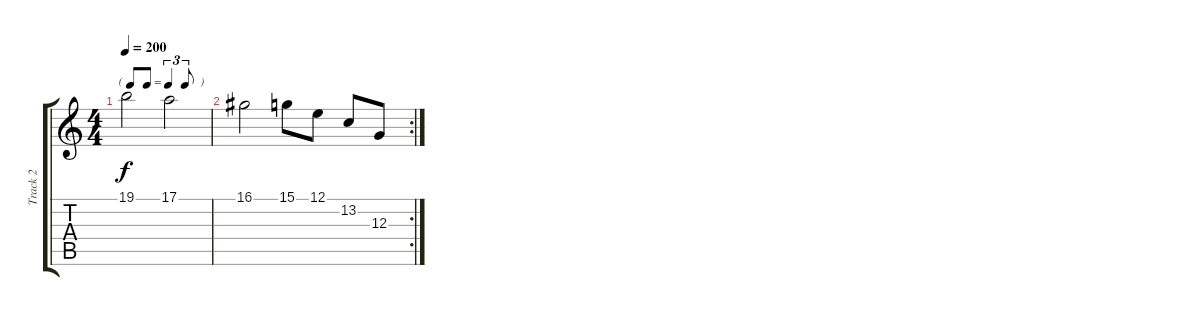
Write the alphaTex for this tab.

\track ("Track 2" "Track 2") {instrument honkytonkpiano}
\staff {score tabs}
\tuning (E4 B3 G3 D3 A2 E2) {hide}
\ts (4 4)
\tf triplet8th
\tempo 200
\clef g2
\ks c
19.1.2{dy f} 17.1.2 |
\rc 2
16.1.2 15.1.8 12.1.8 13.2.8 12.3.8
